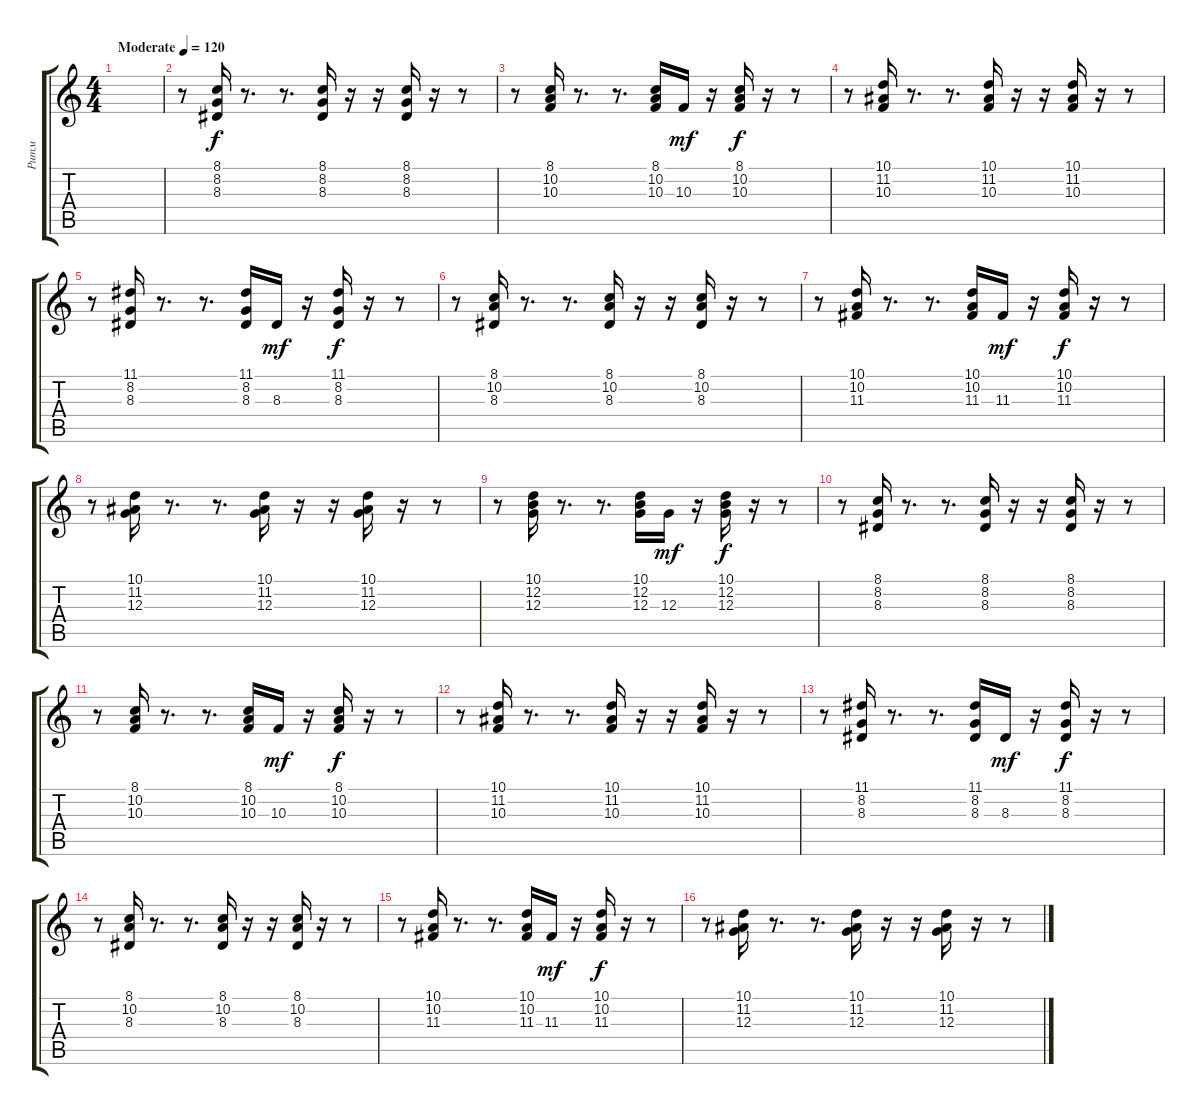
\track ("Ритм" "Ритм") {instrument pizzicatostrings}
\staff {score tabs}
\tuning (E4 B3 G3 D3 A2 E2) {hide}
\ts (4 4)
\tempo (120 "Moderate")
\clef g2
\ks c
|
r.8 (8.1 8.2 8.3).16 r.8{d} r.8{d} (8.1 8.2 8.3).16 r.16 r.16 (8.1 8.2 8.3).16 r.16 r.8 |
r.8 (8.1 10.2 10.3).16 r.8{d} r.8{d} (8.1 10.2 10.3).16 10.3.16{dy mf} r.16 (8.1 10.2 10.3).16{dy f} r.16 r.8 |
r.8 (10.1 11.2 10.3).16 r.8{d} r.8{d} (10.1 11.2 10.3).16 r.16 r.16 (10.1 11.2 10.3).16 r.16 r.8 |
r.8 (11.1 8.2 8.3).16 r.8{d} r.8{d} (11.1 8.2 8.3).16 8.3.16{dy mf} r.16 (11.1 8.2 8.3).16{dy f} r.16 r.8 |
r.8 (8.1 10.2 8.3).16 r.8{d} r.8{d} (8.1 10.2 8.3).16 r.16 r.16 (8.1 10.2 8.3).16 r.16 r.8 |
r.8 (10.1 10.2 11.3).16 r.8{d} r.8{d} (10.1 10.2 11.3).16 11.3.16{dy mf} r.16 (10.1 10.2 11.3).16{dy f} r.16 r.8 |
r.8 (10.1 11.2 12.3).16 r.8{d} r.8{d} (10.1 11.2 12.3).16 r.16 r.16 (10.1 11.2 12.3).16 r.16 r.8 |
r.8 (10.1 12.2 12.3).16 r.8{d} r.8{d} (10.1 12.2 12.3).16 12.3.16{dy mf} r.16 (10.1 12.2 12.3).16{dy f} r.16 r.8 |
r.8 (8.1 8.2 8.3).16 r.8{d} r.8{d} (8.1 8.2 8.3).16 r.16 r.16 (8.1 8.2 8.3).16 r.16 r.8 |
r.8 (8.1 10.2 10.3).16 r.8{d} r.8{d} (8.1 10.2 10.3).16 10.3.16{dy mf} r.16 (8.1 10.2 10.3).16{dy f} r.16 r.8 |
r.8 (10.1 11.2 10.3).16 r.8{d} r.8{d} (10.1 11.2 10.3).16 r.16 r.16 (10.1 11.2 10.3).16 r.16 r.8 |
r.8 (11.1 8.2 8.3).16 r.8{d} r.8{d} (11.1 8.2 8.3).16 8.3.16{dy mf} r.16 (11.1 8.2 8.3).16{dy f} r.16 r.8 |
r.8 (8.1 10.2 8.3).16 r.8{d} r.8{d} (8.1 10.2 8.3).16 r.16 r.16 (8.1 10.2 8.3).16 r.16 r.8 |
r.8 (10.1 10.2 11.3).16 r.8{d} r.8{d} (10.1 10.2 11.3).16 11.3.16{dy mf} r.16 (10.1 10.2 11.3).16{dy f} r.16 r.8 |
r.8 (10.1 11.2 12.3).16 r.8{d} r.8{d} (10.1 11.2 12.3).16 r.16 r.16 (10.1 11.2 12.3).16 r.16 r.8
